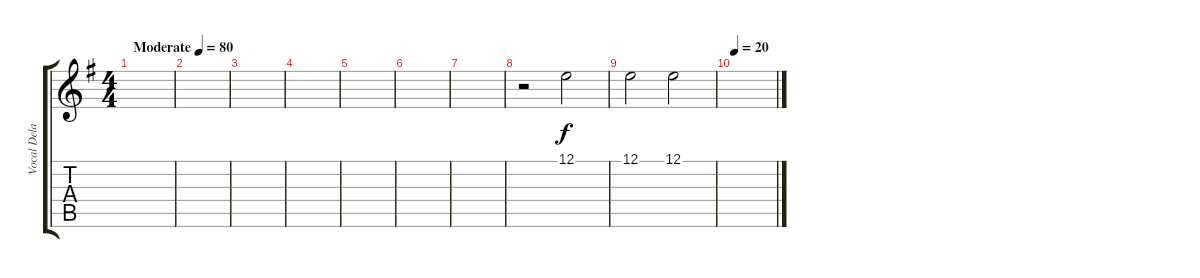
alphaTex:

\track ("Vocal Delay 2" "Vocal Dela") {instrument flute}
\staff {score tabs}
\tuning (E4 B3 G3 D3 A2 E2) {hide}
\ts (4 4)
\tempo (80 "Moderate")
\clef g2
\ks eminor
|
|
|
|
|
|
|
r.2 12.1.2{volume 0} |
12.1.2 12.1.2 |
\tempo 20
